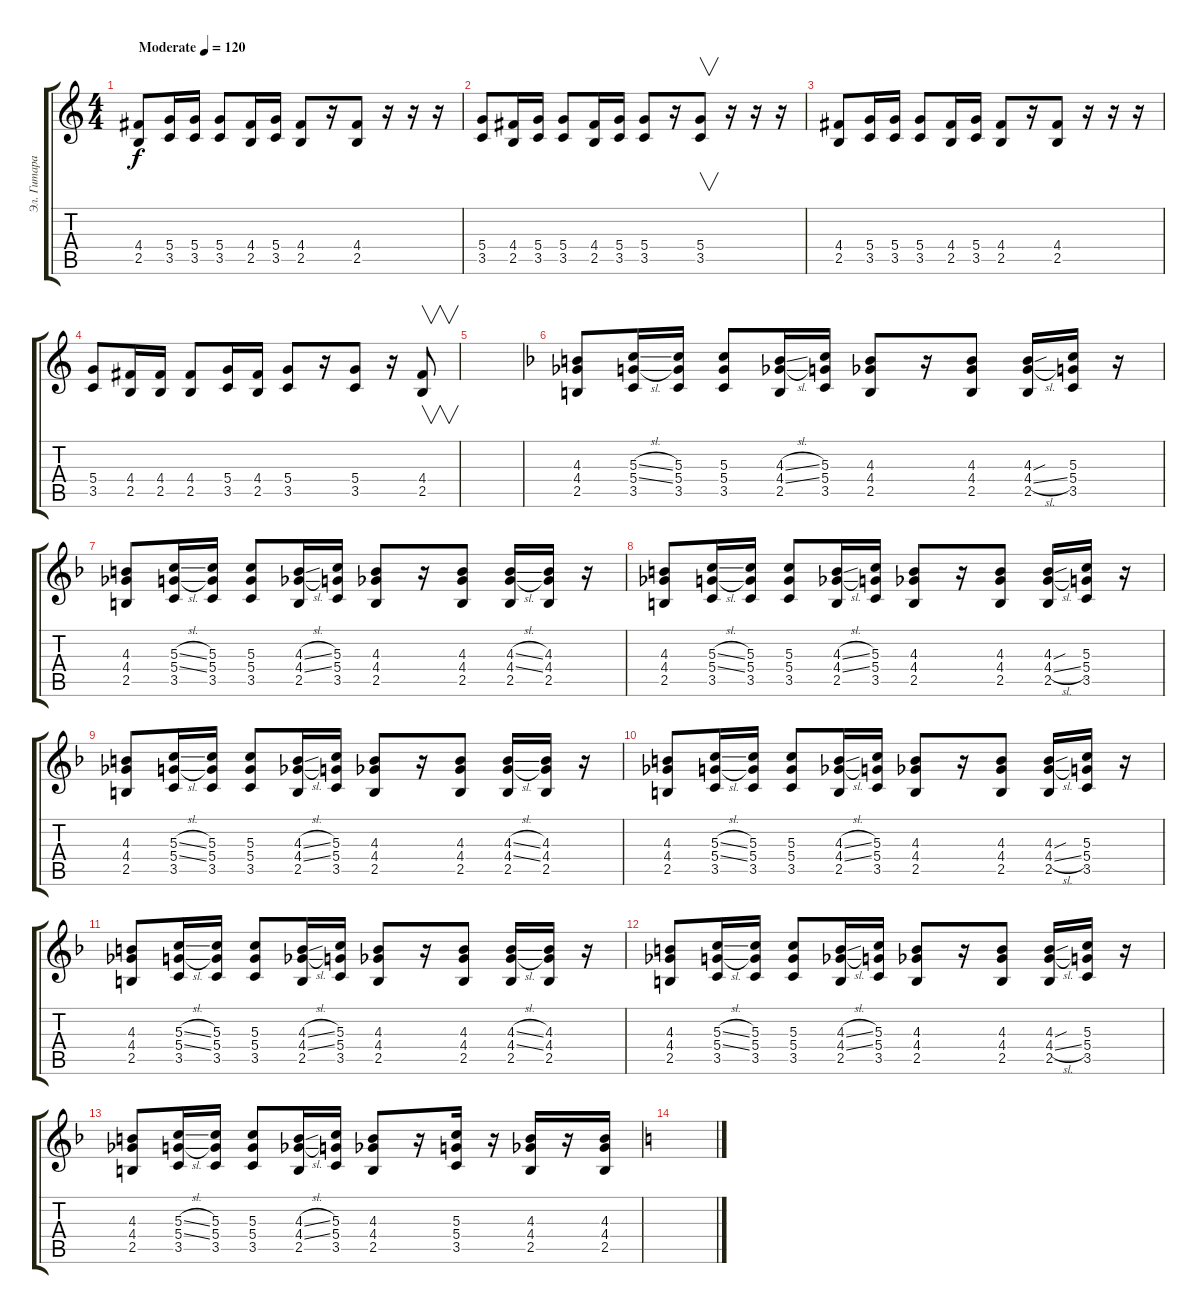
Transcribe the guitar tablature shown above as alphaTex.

\track ("Эл. Гитара" "Эл. Гитара") {instrument distortionguitar}
\staff {score tabs}
\tuning (E4 B3 G3 D3 A2 E2) {hide}
\ts (4 4)
\tempo (120 "Moderate")
\clef g2
\ks c
(4.4 2.5).8{dy f instrument distortionguitar} (5.4 3.5).16 (5.4 3.5).16 (5.4 3.5).8 (4.4 2.5).16 (5.4 3.5).16 (4.4 2.5).8 r.16 (4.4 2.5).8 r.16 r.16 r.16 |
(5.4 3.5).8 (4.4 2.5).16 (5.4 3.5).16 (5.4 3.5).8 (4.4 2.5).16 (5.4 3.5).16 (5.4 3.5).8 r.16 (5.4 3.5).8{v} r.16 r.16 r.16 |
(4.4 2.5).8 (5.4 3.5).16 (5.4 3.5).16 (5.4 3.5).8 (4.4 2.5).16 (5.4 3.5).16 (4.4 2.5).8 r.16 (4.4 2.5).8 r.16 r.16 r.16 |
(5.4 3.5).8 (4.4 2.5).16 (4.4 2.5).16 (4.4 2.5).8 (5.4 3.5).16 (4.4 2.5).16 (5.4 3.5).8 r.16 (5.4 3.5).8 r.16 (4.4 2.5).8{v} |
|
\ks dminor
(4.3 4.4 2.5).8 (5.3{sl} 5.4{sl} 3.5).16 (5.3 5.4 3.5).16 (5.3 5.4 3.5).8 (4.3{sl} 4.4{sl} 2.5).16 (5.3 5.4 3.5).16 (4.3 4.4 2.5).8 r.16 (4.3 4.4 2.5).8 (4.3{sou} 4.4{sl} 2.5).16 (5.3 5.4 3.5).16 r.16 |
(4.3 4.4 2.5).8 (5.3{sl} 5.4{sl} 3.5).16 (5.3 5.4 3.5).16 (5.3 5.4 3.5).8 (4.3{sl} 4.4{sl} 2.5).16 (5.3 5.4 3.5).16 (4.3 4.4 2.5).8 r.16 (4.3 4.4 2.5).8 (4.3{sl} 4.4{sl} 2.5).16 (4.3 4.4 2.5).16 r.16 |
(4.3 4.4 2.5).8 (5.3{sl} 5.4{sl} 3.5).16 (5.3 5.4 3.5).16 (5.3 5.4 3.5).8 (4.3{sl} 4.4{sl} 2.5).16 (5.3 5.4 3.5).16 (4.3 4.4 2.5).8 r.16 (4.3 4.4 2.5).8 (4.3{sou} 4.4{sl} 2.5).16 (5.3 5.4 3.5).16 r.16 |
(4.3 4.4 2.5).8 (5.3{sl} 5.4{sl} 3.5).16 (5.3 5.4 3.5).16 (5.3 5.4 3.5).8 (4.3{sl} 4.4{sl} 2.5).16 (5.3 5.4 3.5).16 (4.3 4.4 2.5).8 r.16 (4.3 4.4 2.5).8 (4.3{sl} 4.4{sl} 2.5).16 (4.3 4.4 2.5).16 r.16 |
(4.3 4.4 2.5).8 (5.3{sl} 5.4{sl} 3.5).16 (5.3 5.4 3.5).16 (5.3 5.4 3.5).8 (4.3{sl} 4.4{sl} 2.5).16 (5.3 5.4 3.5).16 (4.3 4.4 2.5).8 r.16 (4.3 4.4 2.5).8 (4.3{sou} 4.4{sl} 2.5).16 (5.3 5.4 3.5).16 r.16 |
(4.3 4.4 2.5).8 (5.3{sl} 5.4{sl} 3.5).16 (5.3 5.4 3.5).16 (5.3 5.4 3.5).8 (4.3{sl} 4.4{sl} 2.5).16 (5.3 5.4 3.5).16 (4.3 4.4 2.5).8 r.16 (4.3 4.4 2.5).8 (4.3{sl} 4.4{sl} 2.5).16 (4.3 4.4 2.5).16 r.16 |
(4.3 4.4 2.5).8 (5.3{sl} 5.4{sl} 3.5).16 (5.3 5.4 3.5).16 (5.3 5.4 3.5).8 (4.3{sl} 4.4{sl} 2.5).16 (5.3 5.4 3.5).16 (4.3 4.4 2.5).8 r.16 (4.3 4.4 2.5).8 (4.3{sou} 4.4{sl} 2.5).16 (5.3 5.4 3.5).16 r.16 |
(4.3 4.4 2.5).8 (5.3{sl} 5.4{sl} 3.5).16 (5.3 5.4 3.5).16 (5.3 5.4 3.5).8 (4.3{sl} 4.4{sl} 2.5).16 (5.3 5.4 3.5).16 (4.3 4.4 2.5).8 r.16 (5.3 5.4 3.5).16 r.16 (4.3 4.4 2.5).16 r.16 (4.3 4.4 2.5).16 |
\ks c
